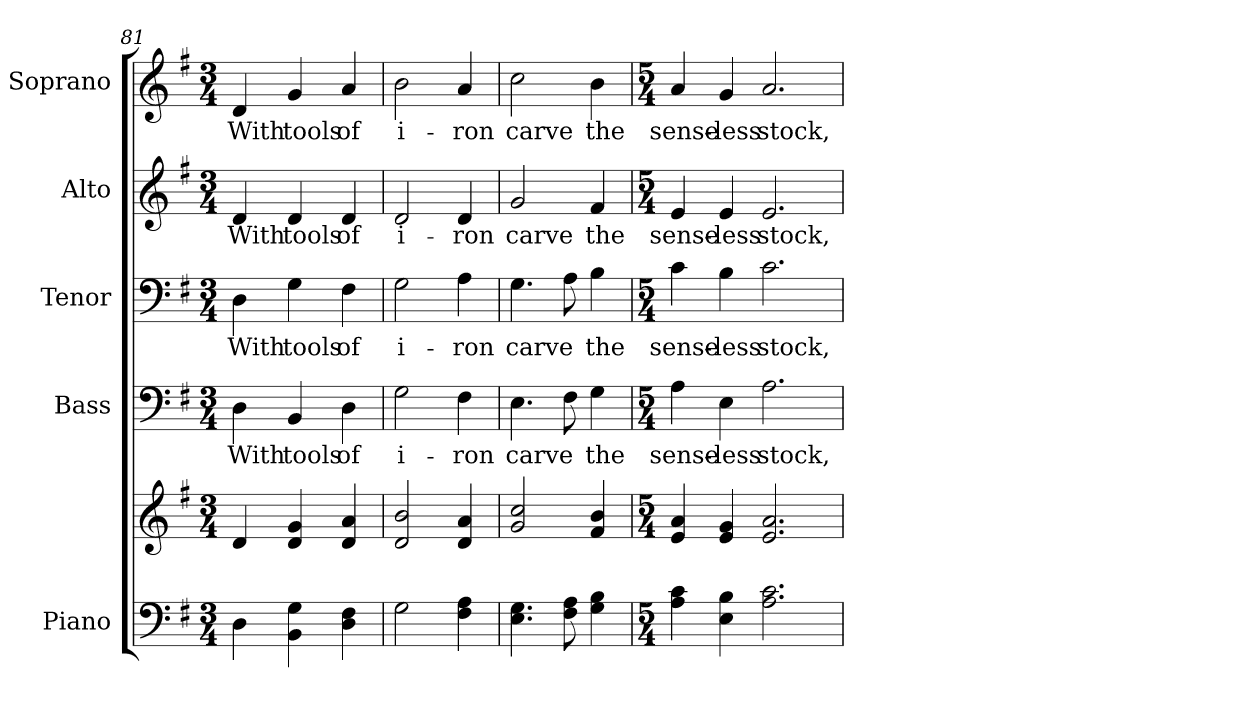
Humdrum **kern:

**kern	**kern	**kern	**text	**kern	**text	**kern	**text	**kern	**text
*part5	*part5	*part4	*part4	*part3	*part3	*part2	*part2	*part1	*part1
*staff6	*staff5	*staff4	*staff4	*staff3	*staff3	*staff2	*staff2	*staff1	*staff1
*I"Piano	*	*I"Bass	*	*I"Tenor	*	*I"Alto	*	*I"Soprano	*
*I'Pno.	*	*I'B.	*	*I'T.	*	*I'A.	*	*I'S.	*
!!LO:PB:g=z
*clefF4	*clefG2	*clefF4	*	*clefF4	*	*clefG2	*	*clefG2	*
*k[f#]	*k[f#]	*k[f#]	*	*k[f#]	*	*k[f#]	*	*k[f#]	*
*G:	*G:	*G:	*	*G:	*	*G:	*	*G:	*
*M3/4	*M3/4	*M3/4	*	*M3/4	*	*M3/4	*	*M3/4	*
=81	=81	=81	=81	=81	=81	=81	=81	=81	=81
!	!	!	!LO:LY:b:color=#000000	!	!	!	!	!	!
!	!	!	!	!	!LO:LY:b:color=#000000	!	!	!	!
!	!	!	!	!	!	!	!LO:LY:b:color=#000000	!	!
!	!	!	!	!	!	!	!	!	!LO:LY:b:color=#000000
4Di\	4di/	4Di\	With	4Di\	With	4di/	With	4di/	With
!	!	!	!LO:LY:b:color=#000000	!	!	!	!	!	!
!	!	!	!	!	!LO:LY:b:color=#000000	!	!	!	!
!	!	!	!	!	!	!	!LO:LY:b:color=#000000	!	!
!	!	!	!	!	!	!	!	!	!LO:LY:b:color=#000000
4BBi\ 4Gi	4di/ 4gi	4BBi/	tools	4Gi\	tools	4di/	tools	4gi/	tools
!	!	!	!LO:LY:b:color=#000000	!	!	!	!	!	!
!	!	!	!	!	!LO:LY:b:color=#000000	!	!	!	!
!	!	!	!	!	!	!	!LO:LY:b:color=#000000	!	!
!	!	!	!	!	!	!	!	!	!LO:LY:b:color=#000000
4Di\ 4F#i	4di/ 4ai	4Di\	of	4F#i\	of	4di/	of	4ai/	of
=82	=82	=82	=82	=82	=82	=82	=82	=82	=82
!	!	!	!LO:LY:b:color=#000000	!	!	!	!	!	!
!	!	!	!	!	!LO:LY:b:color=#000000	!	!	!	!
!	!	!	!	!	!	!	!LO:LY:b:color=#000000	!	!
!	!	!	!	!	!	!	!	!	!LO:LY:b:color=#000000
2Gi\	2di/ 2bi	2Gi\	i-	2Gi\	i-	2di/	i-	2bi\	i-
!	!	!	!LO:LY:b:color=#000000	!	!	!	!	!	!
!	!	!	!	!	!LO:LY:b:color=#000000	!	!	!	!
!	!	!	!	!	!	!	!LO:LY:b:color=#000000	!	!
!	!	!	!	!	!	!	!	!	!LO:LY:b:color=#000000
4F#i\ 4Ai	4di/ 4ai	4F#i\	-ron	4Ai\	-ron	4di/	-ron	4ai/	-ron
!!LO:LB:g=z
=83	=83	=83	=83	=83	=83	=83	=83	=83	=83
!	!	!	!LO:LY:b:color=#000000	!	!	!	!	!	!
!	!	!	!	!	!LO:LY:b:color=#000000	!	!	!	!
!	!	!	!	!	!	!	!LO:LY:b:color=#000000	!	!
!	!	!	!	!	!	!	!	!	!LO:LY:b:color=#000000
4.Ei\ 4.Gi	2gi/ 2cci	4.Ei\	carve	4.Gi\	carve	2gi/	carve	2cci\	carve
8F#i\ 8Ai	.	8F#i\	.	8Ai\	.	.	.	.	.
!	!	!	!LO:LY:b:color=#000000	!	!	!	!	!	!
!	!	!	!	!	!LO:LY:b:color=#000000	!	!	!	!
!	!	!	!	!	!	!	!LO:LY:b:color=#000000	!	!
!	!	!	!	!	!	!	!	!	!LO:LY:b:color=#000000
4Gi\ 4Bi	4f#i/ 4bi	4Gi\	the	4Bi\	the	4f#i/	the	4bi\	the
=84	=84	=84	=84	=84	=84	=84	=84	=84	=84
*M5/4	*M5/4	*M5/4	*	*M5/4	*	*M5/4	*	*M5/4	*
!	!	!	!LO:LY:b:color=#000000	!	!	!	!	!	!
!	!	!	!	!	!LO:LY:b:color=#000000	!	!	!	!
!	!	!	!	!	!	!	!LO:LY:b:color=#000000	!	!
!	!	!	!	!	!	!	!	!	!LO:LY:b:color=#000000
4Ai\ 4ci	4ei/ 4ai	4Ai\	sense-	4ci\	sense-	4ei/	sense-	4ai/	sense-
!	!	!	!LO:LY:b:color=#000000	!	!	!	!	!	!
!	!	!	!	!	!LO:LY:b:color=#000000	!	!	!	!
!	!	!	!	!	!	!	!LO:LY:b:color=#000000	!	!
!	!	!	!	!	!	!	!	!	!LO:LY:b:color=#000000
4Ei\ 4Bi	4ei/ 4gi	4Ei\	-less	4Bi\	-less	4ei/	-less	4gi/	-less
!	!	!	!LO:LY:b:color=#000000	!	!	!	!	!	!
!	!	!	!	!	!LO:LY:b:color=#000000	!	!	!	!
!	!	!	!	!	!	!	!LO:LY:b:color=#000000	!	!
!	!	!	!	!	!	!	!	!	!LO:LY:b:color=#000000
2.Ai\ 2.ci	2.ei/ 2.ai	2.Ai\	stock,	2.ci\	stock,	2.ei/	stock,	2.ai/	stock,
=	=	=	=	=	=	=	=	=	=
*-	*-	*-	*-	*-	*-	*-	*-	*-	*-
